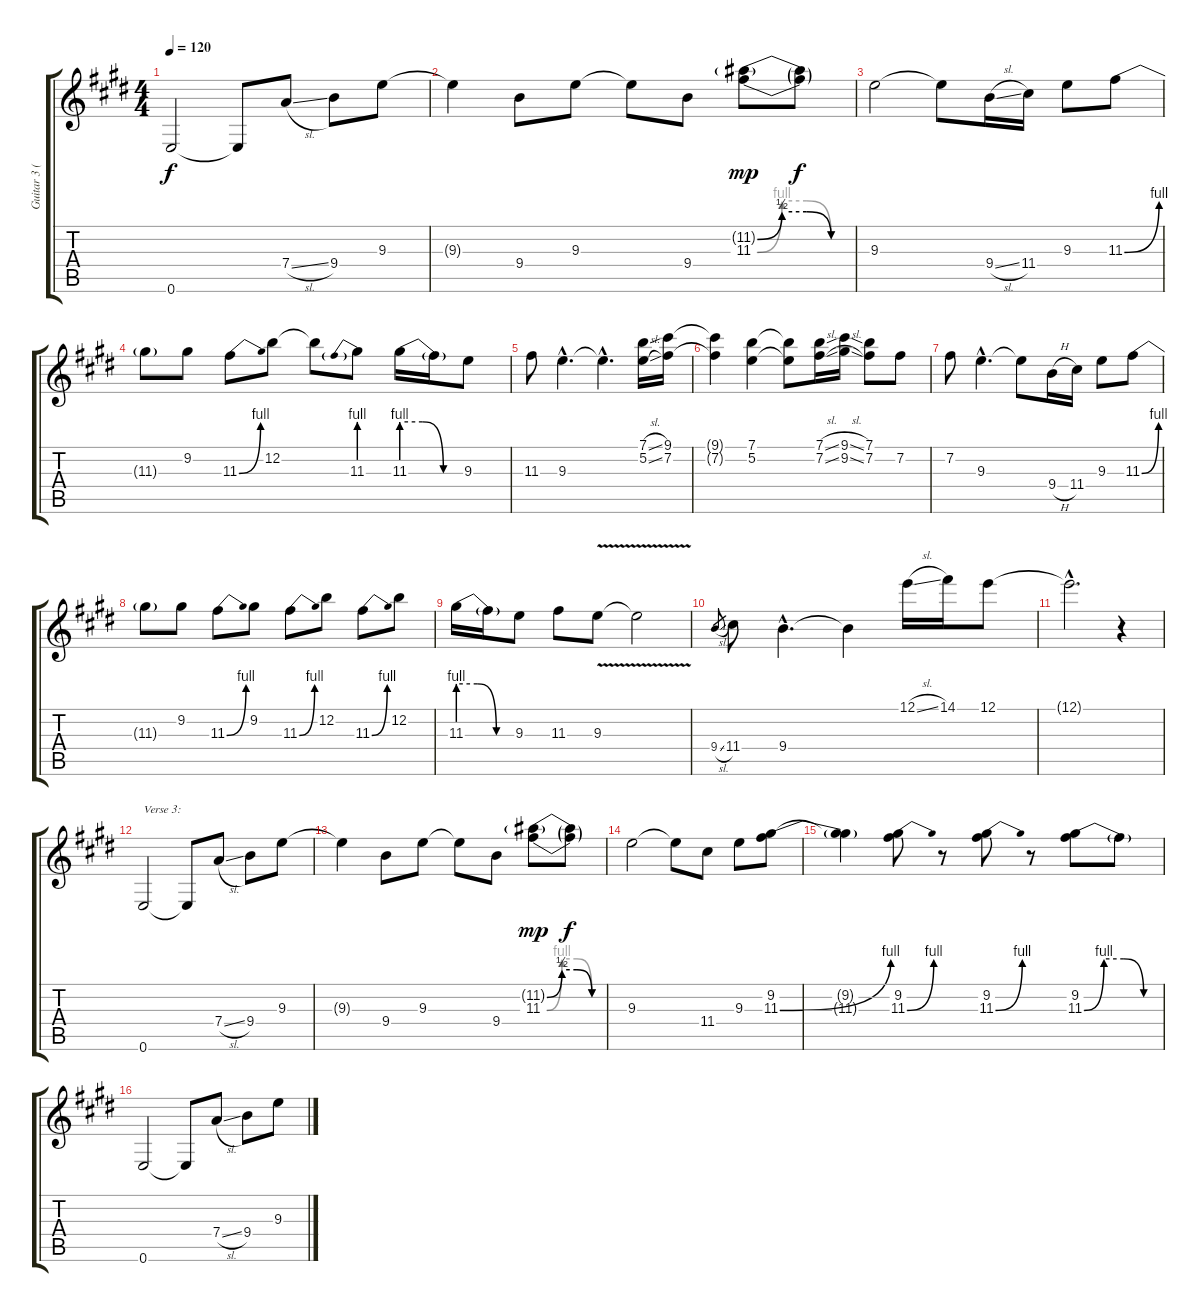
\track ("Guitar 3 (slight dist.)" "Guitar 3 (") {instrument overdrivenguitar}
\staff {score tabs}
\tuning (E4 B3 G3 D3 A2 E2) {hide}
\ts (4 4)
\tempo 120
\clef g2
\ks e
0.6.2{dy f} 0.6{t}.8 7.4{sl}.8 9.4.8 9.3.8 |
9.3{t}.4 9.4.8 9.3.8 9.3{t}.8 9.4.8 (11.2{be (custom 0 0 15 2 30 2 45 0 60 0) g} 11.3{be (custom 0 0 15 4 30 4 45 0 60 0)}).8{dy mp} (11.2{t} 11.3{t}).8{dy f} |
9.3.2 9.3{t}.8 9.4{sl}.16 11.4.16 9.3.8 11.3{be (bend 0 0 60 4)}.8 |
11.3{t}.8 9.2.8 11.3{be (bend 0 0 60 4)}.8 12.2.8 12.2{t}.8 11.3{be (prebend 0 4 60 4)}.8 11.3{be (custom 0 4 20 4 40 0 60 0)}.16 11.3{t}.16 9.3.8 |
11.3.8 9.3{hac}.4{d} 9.3{hac t}.4{d} (7.1{sl} 5.2{sl}).16 (9.1 7.2).16 |
(9.1{t} 7.2{t}).4 (7.1 5.2).4 (7.1{t} 5.2{t}).8 (7.1{sl} 7.2{sl}).16 (9.1{sl} 9.2{sl}).16 (7.1 7.2).8 7.2.8 |
7.2.8 9.3{hac}.4{d} 9.3{t}.8 9.4{h}.16 11.4.16 9.3.8 11.3{be (bend 0 0 60 4)}.8 |
11.3{t}.8 9.2.8 11.3{be (bend 0 0 60 4)}.8 9.2.8 11.3{be (bend 0 0 60 4)}.8 12.2.8 11.3{be (bend 0 0 60 4)}.8 12.2.8 |
11.3{be (custom 0 4 20 4 40 0 60 0)}.16 11.3{t}.16 9.3.8 11.3.8 9.3{v}.8 9.3{t}.2 |
9.4{sl}.8{gr} 11.4.8 9.4{hac}.4{d} 9.4{t}.4 12.1{sl}.16 14.1.16 12.1.8 |
12.1{hac t}.2{d} r.4 |
0.6.2{txt "Verse 3:"} 0.6{t}.8 7.4{sl}.8 9.4.8 9.3.8 |
9.3{t}.4 9.4.8 9.3.8 9.3{t}.8 9.4.8 (11.2{be (custom 0 0 15 2 30 2 45 0 60 0) g} 11.3{be (custom 0 0 15 4 30 4 45 0 60 0)}).8{dy mp} (11.2{t} 11.3{t}).8{dy f} |
9.3.2 9.3{t}.8 11.4.8 9.3.8 (9.2 11.3{be (bend 0 0 60 4)}).8 |
(9.2{t} 11.3{t}).4 (9.2 11.3{be (bend 0 0 60 4)}).8 r.8 (9.2 11.3{be (bend 0 0 60 4)}).8 r.8 (9.2 11.3{be (custom 0 0 15 4 30 4 45 0 60 0)}).8 11.3{t}.8 |
0.6.2 0.6{t}.8 7.4{sl}.8 9.4.8 9.3.8
